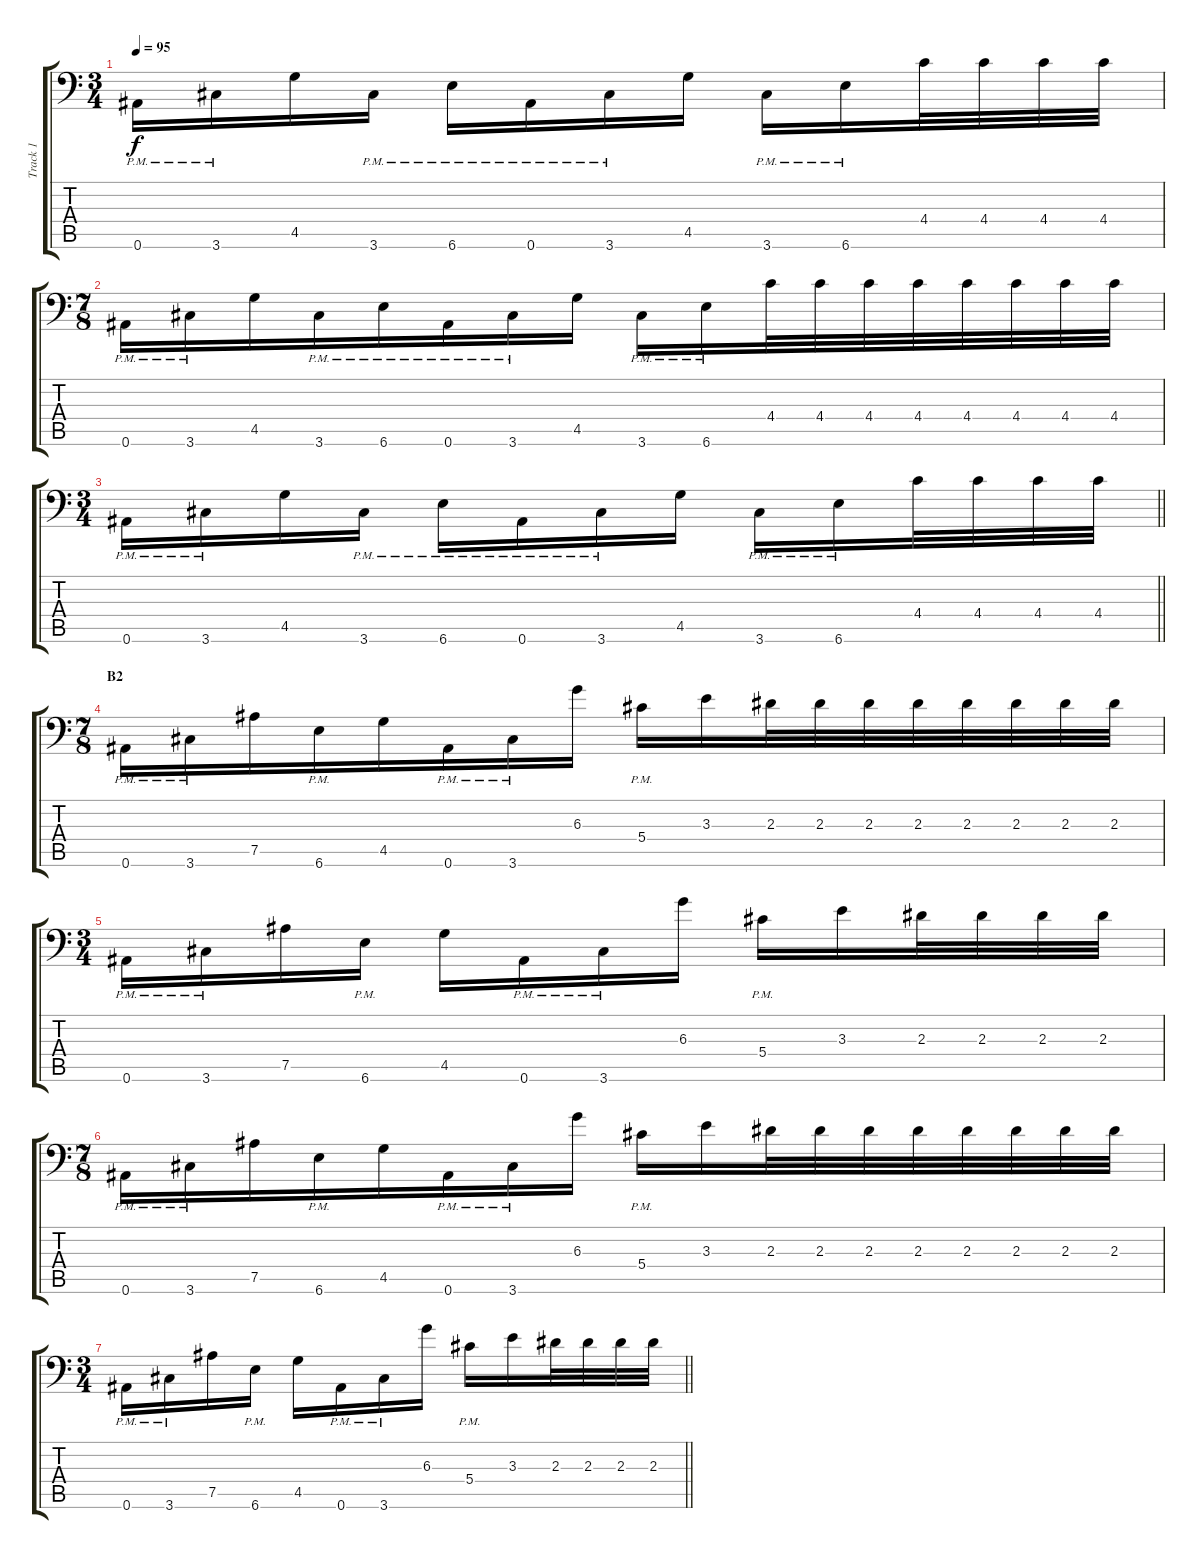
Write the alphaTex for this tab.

\track ("Track 1" "Track 1") {instrument distortionguitar}
\staff {score tabs}
\tuning (Bb3 Gb3 Db3 Ab2 Eb2 Bb1) {hide}
\ts (3 4)
\tempo 95
\clef f4
\ks c
0.6{pm}.16{dy f} 3.6{pm}.16 4.5.16 3.6{pm}.16 6.6{pm}.16 0.6{pm}.16 3.6{pm}.16 4.5.16 3.6{pm}.16 6.6{pm}.16 4.4.32 4.4.32 4.4.32 4.4.32 |
\ts (7 8)
0.6{pm}.16 3.6{pm}.16 4.5.16 3.6{pm}.16 6.6{pm}.16 0.6{pm}.16 3.6{pm}.16 4.5.16 3.6{pm}.16 6.6{pm}.16 4.4.32 4.4.32 4.4.32 4.4.32 4.4.32 4.4.32 4.4.32 4.4.32 |
\ts (3 4)
\barLineRight lightlight
0.6{pm}.16 3.6{pm}.16 4.5.16 3.6{pm}.16 6.6{pm}.16 0.6{pm}.16 3.6{pm}.16 4.5.16 3.6{pm}.16 6.6{pm}.16 4.4.32 4.4.32 4.4.32 4.4.32 |
\ts (7 8)
\section ("" "B2")
0.6{pm}.16 3.6{pm}.16 7.5.16 6.6{pm}.16 4.5.16 0.6{pm}.16 3.6{pm}.16 6.3.16 5.4{pm}.16 3.3.16 2.3.32 2.3.32 2.3.32 2.3.32 2.3.32 2.3.32 2.3.32 2.3.32 |
\ts (3 4)
0.6{pm}.16 3.6{pm}.16 7.5.16 6.6{pm}.16 4.5.16 0.6{pm}.16 3.6{pm}.16 6.3.16 5.4{pm}.16 3.3.16 2.3.32 2.3.32 2.3.32 2.3.32 |
\ts (7 8)
0.6{pm}.16 3.6{pm}.16 7.5.16 6.6{pm}.16 4.5.16 0.6{pm}.16 3.6{pm}.16 6.3.16 5.4{pm}.16 3.3.16 2.3.32 2.3.32 2.3.32 2.3.32 2.3.32 2.3.32 2.3.32 2.3.32 |
\ts (3 4)
\barLineRight lightlight
0.6{pm}.16 3.6{pm}.16 7.5.16 6.6{pm}.16 4.5.16 0.6{pm}.16 3.6{pm}.16 6.3.16 5.4{pm}.16 3.3.16 2.3.32 2.3.32 2.3.32 2.3.32
